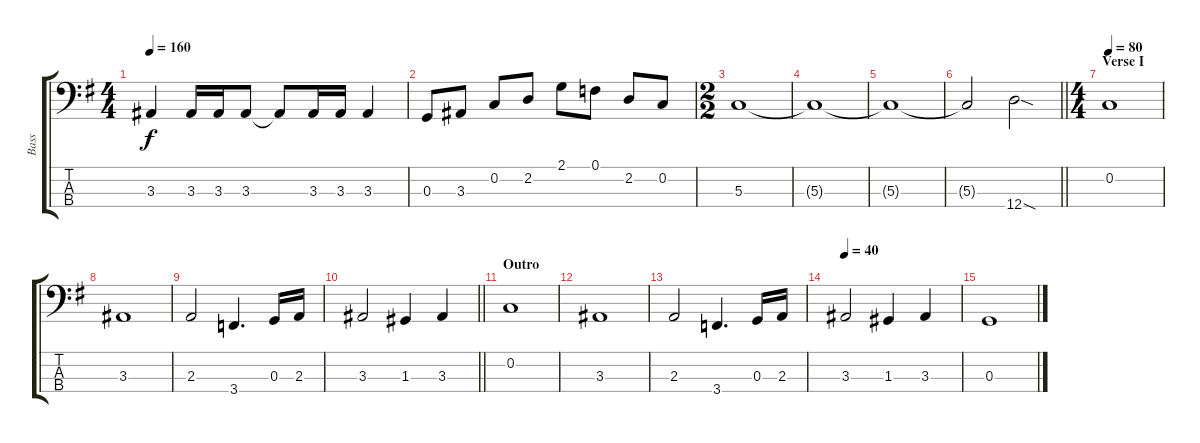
\track ("Bass" "Bass") {instrument electricbassfinger}
\staff {score tabs}
\tuning (F2 C2 G1 D1) {hide}
\ts (4 4)
\tempo 160
\clef f4
\ks g
3.3.4{dy f} 3.3.16 3.3.16 3.3.8 3.3{t}.8 3.3.16 3.3.16 3.3.4 |
0.3.8 3.3.8 0.2.8 2.2.8 2.1.8 0.1.8 2.2.8 0.2.8 |
\ts (2 2)
5.3.1 |
5.3{t}.1 |
5.3{t}.1 |
\barLineRight lightlight
5.3{t}.2 12.4{sod}.2 |
\ts (4 4)
\section ("" "Verse I")
\tempo 80
0.2.1 |
3.3.1 |
2.3.2 3.4.4{d} 0.3.16 2.3.16 |
\barLineRight lightlight
3.3.2 1.3.4 3.3.4 |
\section ("" "Outro")
0.2.1 |
3.3.1 |
2.3.2 3.4.4{d} 0.3.16 2.3.16 |
\tempo 40
3.3.2 1.3.4 3.3.4 |
0.3.1
